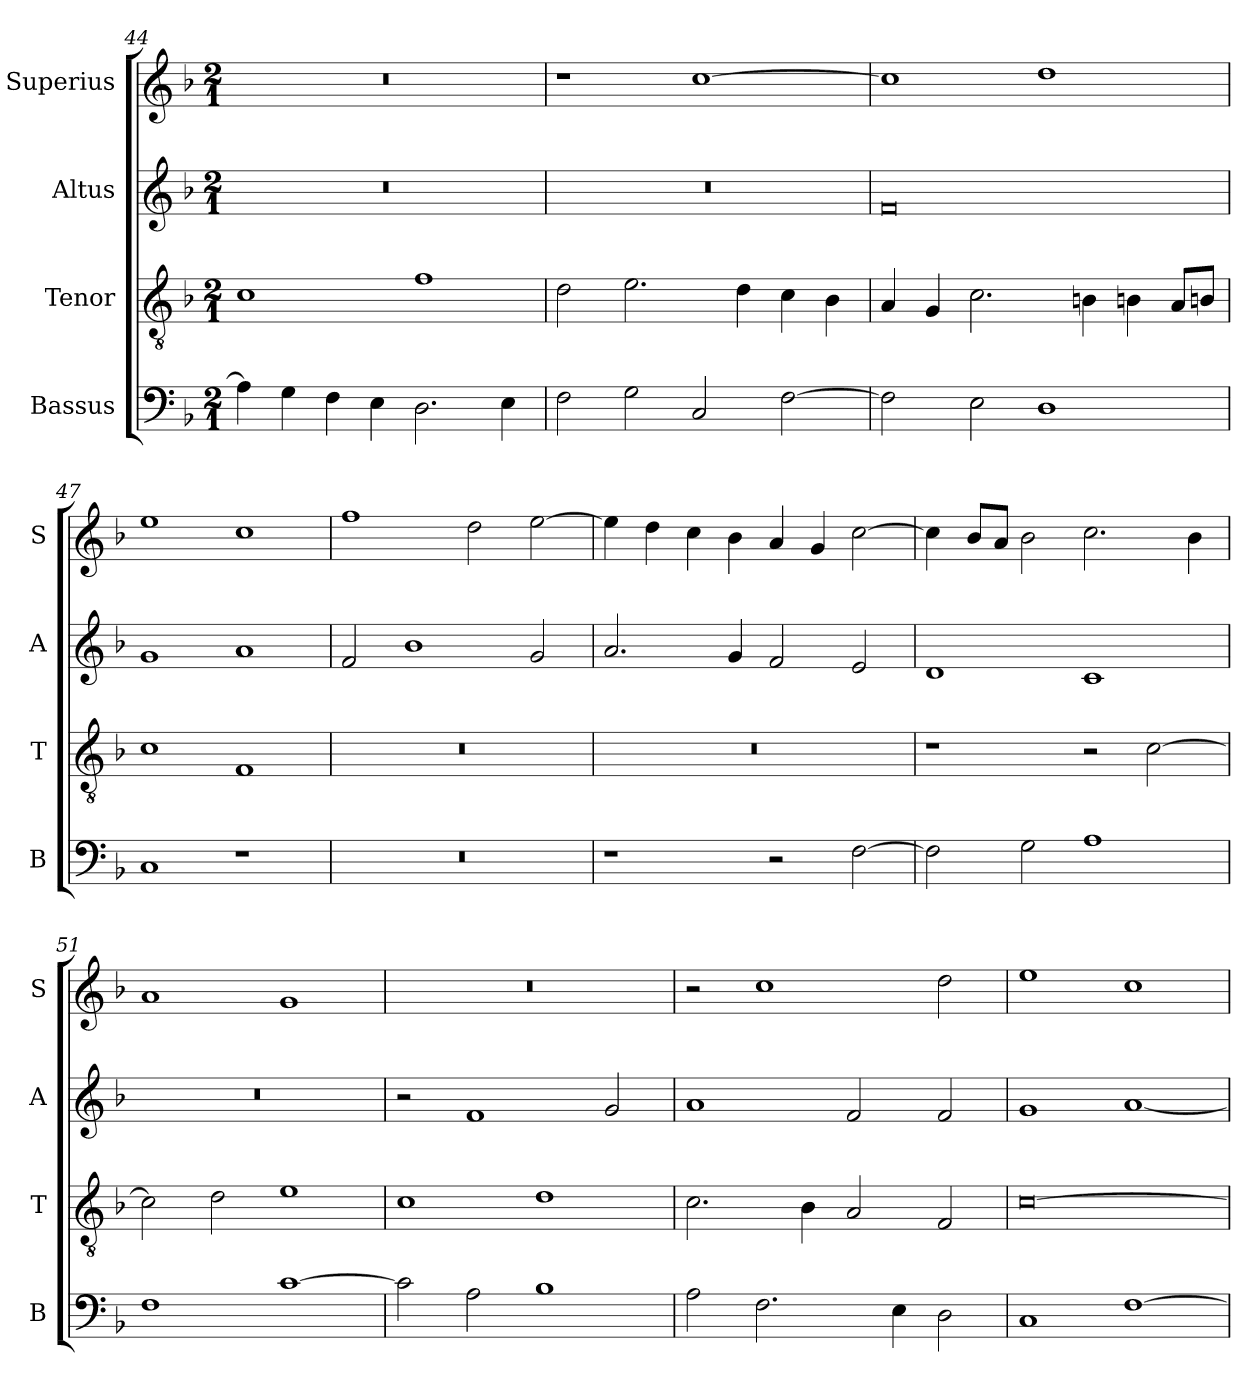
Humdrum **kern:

**kern	**kern	**kern	**kern
*part4	*part3	*part2	*part1
*staff4	*staff3	*staff2	*staff1
*I"Bassus	*I"Tenor	*I"Altus	*I"Superius
*I'B	*I'T	*I'A	*I'S
*clefF4	*clefGv2	*clefG2	*clefG2
*k[b-]	*k[b-]	*k[b-]	*k[b-]
*F:	*F:	*F:	*F:
*M2/1	*M2/1	*M2/1	*M2/1
=44	=44	=44	=44
4A]	1c	0r	0r
4G	.	.	.
4F	.	.	.
4E	.	.	.
2.D	1f	.	.
4E	.	.	.
=45	=45	=45	=45
2F	2d	0r	1r
2G	2.e	.	.
2C	.	.	[1cc
.	4d	.	.
[2F	4c	.	.
.	4B-	.	.
=46	=46	=46	=46
2F]	4A	0f	1cc]
.	4G	.	.
2E	2.c	.	.
1D	.	.	1dd
.	4Bn	.	.
.	4Bn	.	.
.	8AL	.	.
.	8BnJ	.	.
=47	=47	=47	=47
1C	1c	1g	1ee
1r	1F	1a	1cc
=48	=48	=48	=48
0r	0r	2f	1ff
.	.	1b-	.
.	.	.	2dd
.	.	2g	[2ee
=49	=49	=49	=49
1r	0r	2.a	4ee]
.	.	.	4dd
.	.	.	4cc
.	.	4g	4b-
2r	.	2f	4a
.	.	.	4g
[2F	.	2e	[2cc
=50	=50	=50	=50
2F]	1r	1d	4cc]
.	.	.	8b-L
.	.	.	8aJ
2G	.	.	2b-
1A	2r	1c	2.cc
.	[2c	.	.
.	.	.	4b-
=51	=51	=51	=51
1F	2c]	0r	1a
.	2d	.	.
[1c	1e	.	1g
=52	=52	=52	=52
2c]	1c	2r	0r
2A	.	1f	.
1B-	1d	.	.
.	.	2g	.
=53	=53	=53	=53
2A	2.c	1a	2r
2.F	.	.	1cc
.	4B-	.	.
.	2A	2f	.
4E	.	.	.
2D	2F	2f	2dd
=54	=54	=54	=54
1C	[0c	1g	1ee
[1F	.	[1a	1cc
=	=	=	=
*-	*-	*-	*-
